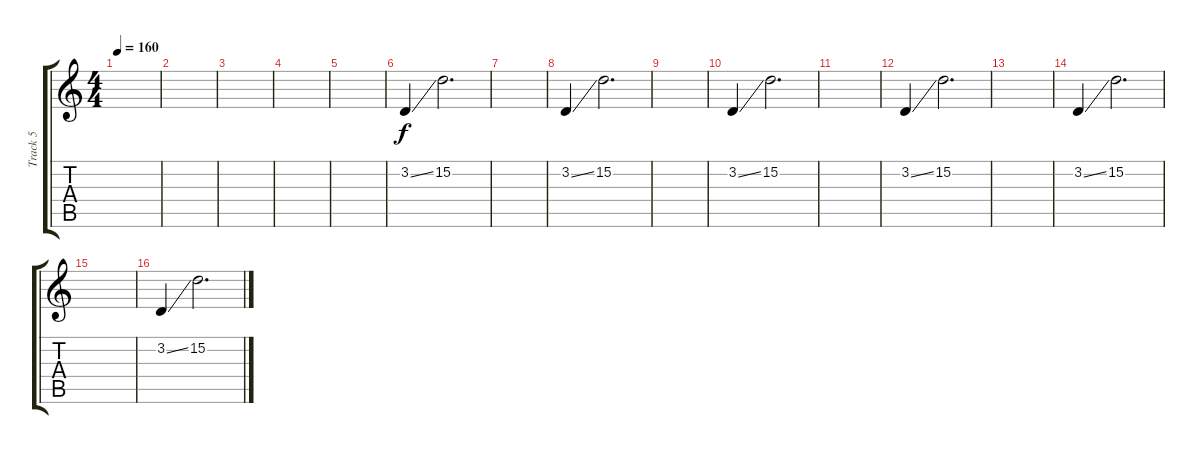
\track ("Track 5" "Track 5") {instrument lead2sawtooth}
\staff {score tabs}
\tuning (E4 B3 G3 D3 A2 D2) {hide}
\ts (4 4)
\tempo 160
\clef g2
\ks c
|
|
|
|
|
3.2{ss}.4 15.2.2{d} |
|
3.2{ss}.4 15.2.2{d} |
|
3.2{ss}.4 15.2.2{d} |
|
3.2{ss}.4 15.2.2{d} |
|
3.2{ss}.4 15.2.2{d} |
|
3.2{ss}.4 15.2.2{d}
